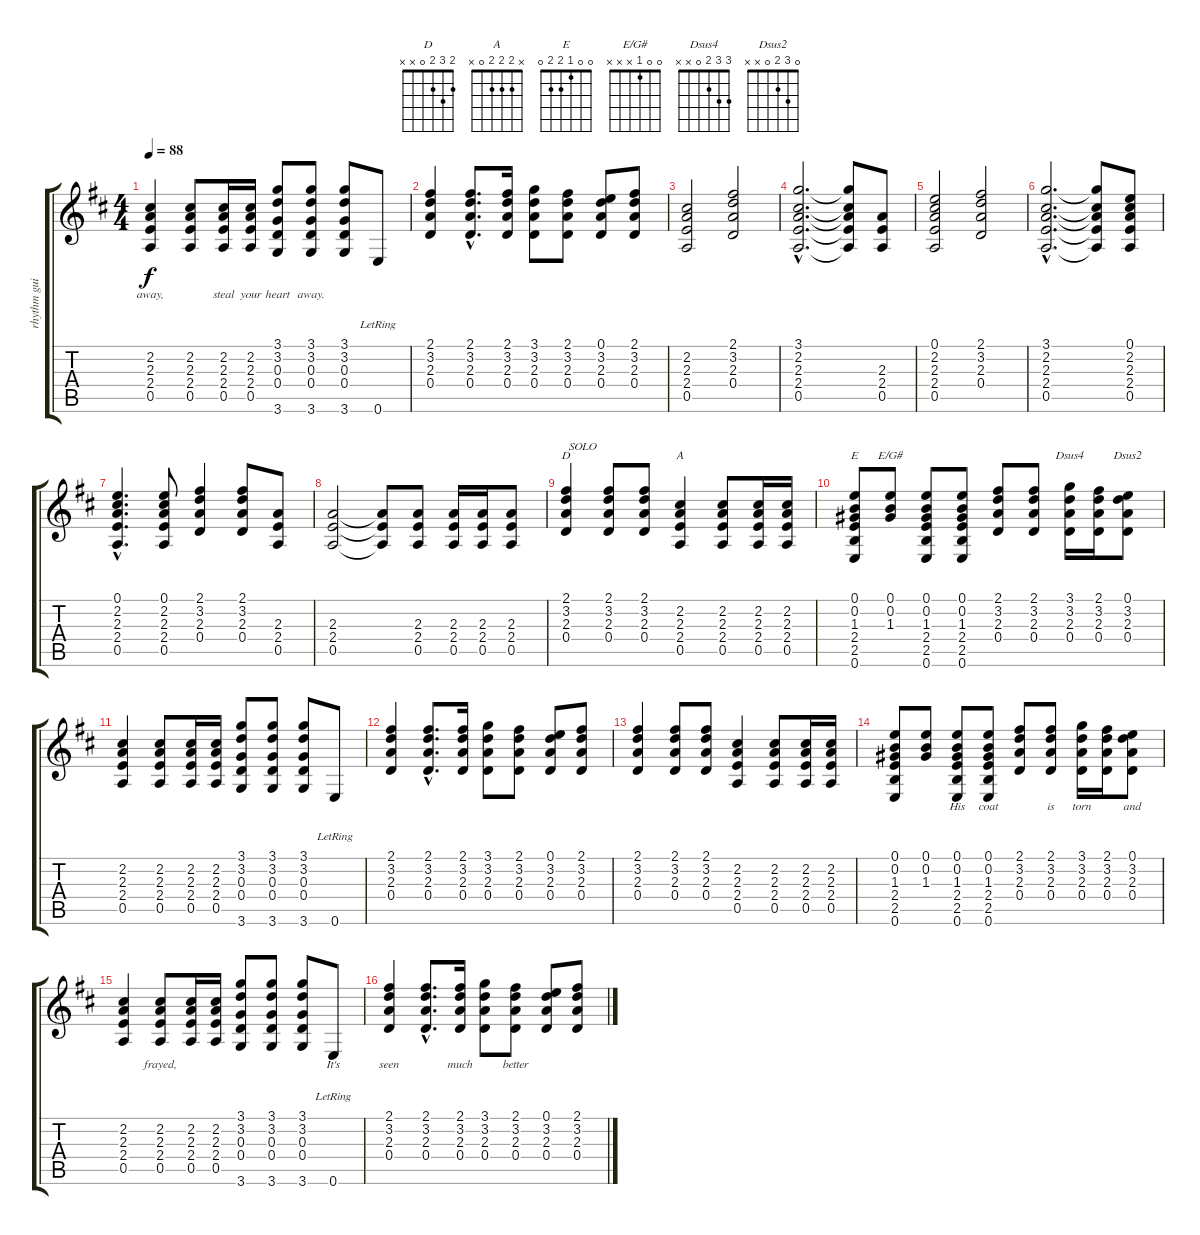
\track ("rhythm guitar" "rhythm gui") {instrument acousticguitarsteel}
\staff {score tabs}
\tuning (E4 B3 G3 D3 A2 E2) {hide}
\chord ("D" 2 3 2 0 x x)
\chord ("A" x 2 2 2 0 x)
\chord ("E" 0 0 1 2 2 0)
\chord ("E/G#" 0 0 1 x x x)
\chord ("Dsus4" 3 3 2 0 x x)
\chord ("Dsus2" 0 3 2 0 x x)
\ts (4 4)
\tempo 88
\clef g2
\ks d
(2.2 2.3 2.4 0.5).4{lyrics (0 "away,") lyrics (1 "") lyrics (2 "") lyrics (3 "") lyrics (4 "") dy f} (2.2 2.3 2.4 0.5).8{lyrics (0 "") lyrics (1 "") lyrics (2 "") lyrics (3 "") lyrics (4 "")} (2.2 2.3 2.4 0.5).16{lyrics (0 "steal") lyrics (1 "") lyrics (2 "") lyrics (3 "") lyrics (4 "")} (2.2 2.3 2.4 0.5).16{lyrics (0 "your") lyrics (1 "") lyrics (2 "") lyrics (3 "") lyrics (4 "")} (3.1 3.2 0.3 0.4 3.6).8{lyrics (0 "heart") lyrics (1 "") lyrics (2 "") lyrics (3 "") lyrics (4 "")} (3.1 3.2 0.3 0.4 3.6).8{lyrics (0 "away.") lyrics (1 "") lyrics (2 "") lyrics (3 "") lyrics (4 "")} (3.1 3.2 0.3 0.4 3.6).8{lyrics (0 "") lyrics (1 "") lyrics (2 "") lyrics (3 "") lyrics (4 "")} 0.6{lr}.8{lyrics (0 "") lyrics (1 "") lyrics (2 "") lyrics (3 "") lyrics (4 "")} |
(2.1 3.2 2.3 0.4).4{lyrics (0 "") lyrics (1 "") lyrics (2 "") lyrics (3 "") lyrics (4 "")} (2.1{hac} 3.2{hac} 2.3{hac} 0.4{hac}).8{d lyrics (0 "") lyrics (1 "") lyrics (2 "") lyrics (3 "") lyrics (4 "")} (2.1 3.2 2.3 0.4).16{lyrics (0 "") lyrics (1 "") lyrics (2 "") lyrics (3 "") lyrics (4 "")} (3.1 3.2 2.3 0.4).8{lyrics (0 "") lyrics (1 "") lyrics (2 "") lyrics (3 "") lyrics (4 "")} (2.1 3.2 2.3 0.4).8{lyrics (0 "") lyrics (1 "") lyrics (2 "") lyrics (3 "") lyrics (4 "")} (0.1 3.2 2.3 0.4).8{lyrics (0 "") lyrics (1 "") lyrics (2 "") lyrics (3 "") lyrics (4 "")} (2.1 3.2 2.3 0.4).8{lyrics (0 "") lyrics (1 "") lyrics (2 "") lyrics (3 "") lyrics (4 "")} |
(2.2 2.3 2.4 0.5).2{lyrics (0 "") lyrics (1 "") lyrics (2 "") lyrics (3 "") lyrics (4 "")} (2.1 3.2 2.3 0.4).2{lyrics (0 "") lyrics (1 "") lyrics (2 "") lyrics (3 "") lyrics (4 "")} |
(3.1{hac} 2.2{hac} 2.3{hac} 2.4{hac} 0.5{hac}).2{d lyrics (0 "") lyrics (1 "") lyrics (2 "") lyrics (3 "") lyrics (4 "")} (3.1{t} 2.2{t} 2.3{t} 2.4{t} 0.5{t}).8{lyrics (0 "") lyrics (1 "") lyrics (2 "") lyrics (3 "") lyrics (4 "")} (2.3 2.4 0.5).8{lyrics (0 "") lyrics (1 "") lyrics (2 "") lyrics (3 "") lyrics (4 "")} |
(0.1 2.2 2.3 2.4 0.5).2{lyrics (0 "") lyrics (1 "") lyrics (2 "") lyrics (3 "") lyrics (4 "")} (2.1 3.2 2.3 0.4).2{lyrics (0 "") lyrics (1 "") lyrics (2 "") lyrics (3 "") lyrics (4 "")} |
(3.1{hac} 2.2{hac} 2.3{hac} 2.4{hac} 0.5{hac}).2{d lyrics (0 "") lyrics (1 "") lyrics (2 "") lyrics (3 "") lyrics (4 "")} (3.1{t} 2.2{t} 2.3{t} 2.4{t} 0.5{t}).8{lyrics (0 "") lyrics (1 "") lyrics (2 "") lyrics (3 "") lyrics (4 "")} (0.1 2.2 2.3 2.4 0.5).8{lyrics (0 "") lyrics (1 "") lyrics (2 "") lyrics (3 "") lyrics (4 "")} |
(0.1{hac} 2.2{hac} 2.3{hac} 2.4{hac} 0.5{hac}).4{d lyrics (0 "") lyrics (1 "") lyrics (2 "") lyrics (3 "") lyrics (4 "")} (0.1 2.2 2.3 2.4 0.5).8{lyrics (0 "") lyrics (1 "") lyrics (2 "") lyrics (3 "") lyrics (4 "")} (2.1 3.2 2.3 0.4).4{lyrics (0 "") lyrics (1 "") lyrics (2 "") lyrics (3 "") lyrics (4 "")} (2.1 3.2 2.3 0.4).8{lyrics (0 "") lyrics (1 "") lyrics (2 "") lyrics (3 "") lyrics (4 "")} (2.3 2.4 0.5).8{lyrics (0 "") lyrics (1 "") lyrics (2 "") lyrics (3 "") lyrics (4 "")} |
(2.3 2.4 0.5).2{lyrics (0 "") lyrics (1 "") lyrics (2 "") lyrics (3 "") lyrics (4 "")} (2.3{t} 2.4{t} 0.5{t}).8{lyrics (0 "") lyrics (1 "") lyrics (2 "") lyrics (3 "") lyrics (4 "")} (2.3 2.4 0.5).8{lyrics (0 "") lyrics (1 "") lyrics (2 "") lyrics (3 "") lyrics (4 "")} (2.3 2.4 0.5).16{lyrics (0 "") lyrics (1 "") lyrics (2 "") lyrics (3 "") lyrics (4 "")} (2.3 2.4 0.5).16{lyrics (0 "") lyrics (1 "") lyrics (2 "") lyrics (3 "") lyrics (4 "")} (2.3 2.4 0.5).8{lyrics (0 "") lyrics (1 "") lyrics (2 "") lyrics (3 "") lyrics (4 "")} |
(2.1 3.2 2.3 0.4).4{ch "D" txt " SOLO" lyrics (0 "") lyrics (1 "") lyrics (2 "") lyrics (3 "") lyrics (4 "")} (2.1 3.2 2.3 0.4).8{lyrics (0 "") lyrics (1 "") lyrics (2 "") lyrics (3 "") lyrics (4 "")} (2.1 3.2 2.3 0.4).8{lyrics (0 "") lyrics (1 "") lyrics (2 "") lyrics (3 "") lyrics (4 "")} (2.2 2.3 2.4 0.5).4{ch "A" lyrics (0 "") lyrics (1 "") lyrics (2 "") lyrics (3 "") lyrics (4 "")} (2.2 2.3 2.4 0.5).8{lyrics (0 "") lyrics (1 "") lyrics (2 "") lyrics (3 "") lyrics (4 "")} (2.2 2.3 2.4 0.5).16{lyrics (0 "") lyrics (1 "") lyrics (2 "") lyrics (3 "") lyrics (4 "")} (2.2 2.3 2.4 0.5).16{lyrics (0 "") lyrics (1 "") lyrics (2 "") lyrics (3 "") lyrics (4 "")} |
(0.1 0.2 1.3 2.4 2.5 0.6).8{ch "E" lyrics (0 "") lyrics (1 "") lyrics (2 "") lyrics (3 "") lyrics (4 "")} (0.1 0.2 1.3).8{ch "E/G#" lyrics (0 "") lyrics (1 "") lyrics (2 "") lyrics (3 "") lyrics (4 "")} (0.1 0.2 1.3 2.4 2.5 0.6).8{lyrics (0 "") lyrics (1 "") lyrics (2 "") lyrics (3 "") lyrics (4 "")} (0.1 0.2 1.3 2.4 2.5 0.6).8{lyrics (0 "") lyrics (1 "") lyrics (2 "") lyrics (3 "") lyrics (4 "")} (2.1 3.2 2.3 0.4).8{lyrics (0 "") lyrics (1 "") lyrics (2 "") lyrics (3 "") lyrics (4 "")} (2.1 3.2 2.3 0.4).8{lyrics (0 "") lyrics (1 "") lyrics (2 "") lyrics (3 "") lyrics (4 "")} (3.1 3.2 2.3 0.4).16{ch "Dsus4" lyrics (0 "") lyrics (1 "") lyrics (2 "") lyrics (3 "") lyrics (4 "")} (2.1 3.2 2.3 0.4).16{lyrics (0 "") lyrics (1 "") lyrics (2 "") lyrics (3 "") lyrics (4 "")} (0.1 3.2 2.3 0.4).8{ch "Dsus2" lyrics (0 "") lyrics (1 "") lyrics (2 "") lyrics (3 "") lyrics (4 "")} |
(2.2 2.3 2.4 0.5).4{lyrics (0 "") lyrics (1 "") lyrics (2 "") lyrics (3 "") lyrics (4 "")} (2.2 2.3 2.4 0.5).8{lyrics (0 "") lyrics (1 "") lyrics (2 "") lyrics (3 "") lyrics (4 "")} (2.2 2.3 2.4 0.5).16{lyrics (0 "") lyrics (1 "") lyrics (2 "") lyrics (3 "") lyrics (4 "")} (2.2 2.3 2.4 0.5).16{lyrics (0 "") lyrics (1 "") lyrics (2 "") lyrics (3 "") lyrics (4 "")} (3.1 3.2 0.3 0.4 3.6).8{lyrics (0 "") lyrics (1 "") lyrics (2 "") lyrics (3 "") lyrics (4 "")} (3.1 3.2 0.3 0.4 3.6).8{lyrics (0 "") lyrics (1 "") lyrics (2 "") lyrics (3 "") lyrics (4 "")} (3.1 3.2 0.3 0.4 3.6).8{lyrics (0 "") lyrics (1 "") lyrics (2 "") lyrics (3 "") lyrics (4 "")} 0.6{lr}.8{lyrics (0 "") lyrics (1 "") lyrics (2 "") lyrics (3 "") lyrics (4 "")} |
(2.1 3.2 2.3 0.4).4{lyrics (0 "") lyrics (1 "") lyrics (2 "") lyrics (3 "") lyrics (4 "")} (2.1{hac} 3.2{hac} 2.3{hac} 0.4{hac}).8{d lyrics (0 "") lyrics (1 "") lyrics (2 "") lyrics (3 "") lyrics (4 "")} (2.1 3.2 2.3 0.4).16{lyrics (0 "") lyrics (1 "") lyrics (2 "") lyrics (3 "") lyrics (4 "")} (3.1 3.2 2.3 0.4).8{lyrics (0 "") lyrics (1 "") lyrics (2 "") lyrics (3 "") lyrics (4 "")} (2.1 3.2 2.3 0.4).8{lyrics (0 "") lyrics (1 "") lyrics (2 "") lyrics (3 "") lyrics (4 "")} (0.1 3.2 2.3 0.4).8{lyrics (0 "") lyrics (1 "") lyrics (2 "") lyrics (3 "") lyrics (4 "")} (2.1 3.2 2.3 0.4).8{lyrics (0 "") lyrics (1 "") lyrics (2 "") lyrics (3 "") lyrics (4 "")} |
(2.1 3.2 2.3 0.4).4{lyrics (0 "") lyrics (1 "") lyrics (2 "") lyrics (3 "") lyrics (4 "")} (2.1 3.2 2.3 0.4).8{lyrics (0 "") lyrics (1 "") lyrics (2 "") lyrics (3 "") lyrics (4 "")} (2.1 3.2 2.3 0.4).8{lyrics (0 "") lyrics (1 "") lyrics (2 "") lyrics (3 "") lyrics (4 "")} (2.2 2.3 2.4 0.5).4{lyrics (0 "") lyrics (1 "") lyrics (2 "") lyrics (3 "") lyrics (4 "")} (2.2 2.3 2.4 0.5).8{lyrics (0 "") lyrics (1 "") lyrics (2 "") lyrics (3 "") lyrics (4 "")} (2.2 2.3 2.4 0.5).16{lyrics (0 "") lyrics (1 "") lyrics (2 "") lyrics (3 "") lyrics (4 "")} (2.2 2.3 2.4 0.5).16{lyrics (0 "") lyrics (1 "") lyrics (2 "") lyrics (3 "") lyrics (4 "")} |
(0.1 0.2 1.3 2.4 2.5 0.6).8{lyrics (0 "") lyrics (1 "") lyrics (2 "") lyrics (3 "") lyrics (4 "")} (0.1 0.2 1.3).8{lyrics (0 "") lyrics (1 "") lyrics (2 "") lyrics (3 "") lyrics (4 "")} (0.1 0.2 1.3 2.4 2.5 0.6).8{lyrics (0 "His") lyrics (1 "") lyrics (2 "") lyrics (3 "") lyrics (4 "")} (0.1 0.2 1.3 2.4 2.5 0.6).8{lyrics (0 "coat") lyrics (1 "") lyrics (2 "") lyrics (3 "") lyrics (4 "")} (2.1 3.2 2.3 0.4).8{lyrics (0 "") lyrics (1 "") lyrics (2 "") lyrics (3 "") lyrics (4 "")} (2.1 3.2 2.3 0.4).8{lyrics (0 "is") lyrics (1 "") lyrics (2 "") lyrics (3 "") lyrics (4 "")} (3.1 3.2 2.3 0.4).16{lyrics (0 "torn") lyrics (1 "") lyrics (2 "") lyrics (3 "") lyrics (4 "")} (2.1 3.2 2.3 0.4).16{lyrics (0 "") lyrics (1 "") lyrics (2 "") lyrics (3 "") lyrics (4 "")} (0.1 3.2 2.3 0.4).8{lyrics (0 "and") lyrics (1 "") lyrics (2 "") lyrics (3 "") lyrics (4 "")} |
(2.2 2.3 2.4 0.5).4{lyrics (0 "") lyrics (1 "") lyrics (2 "") lyrics (3 "") lyrics (4 "")} (2.2 2.3 2.4 0.5).8{lyrics (0 "frayed,") lyrics (1 "") lyrics (2 "") lyrics (3 "") lyrics (4 "")} (2.2 2.3 2.4 0.5).16{lyrics (0 "") lyrics (1 "") lyrics (2 "") lyrics (3 "") lyrics (4 "")} (2.2 2.3 2.4 0.5).16{lyrics (0 "") lyrics (1 "") lyrics (2 "") lyrics (3 "") lyrics (4 "")} (3.1 3.2 0.3 0.4 3.6).8{lyrics (0 "") lyrics (1 "") lyrics (2 "") lyrics (3 "") lyrics (4 "")} (3.1 3.2 0.3 0.4 3.6).8{lyrics (0 "") lyrics (1 "") lyrics (2 "") lyrics (3 "") lyrics (4 "")} (3.1 3.2 0.3 0.4 3.6).8{lyrics (0 "") lyrics (1 "") lyrics (2 "") lyrics (3 "") lyrics (4 "")} 0.6{lr}.8{lyrics (0 "It's") lyrics (1 "") lyrics (2 "") lyrics (3 "") lyrics (4 "")} |
(2.1 3.2 2.3 0.4).4{lyrics (0 "seen") lyrics (1 "") lyrics (2 "") lyrics (3 "") lyrics (4 "")} (2.1{hac} 3.2{hac} 2.3{hac} 0.4{hac}).8{d lyrics (0 "") lyrics (1 "") lyrics (2 "") lyrics (3 "") lyrics (4 "")} (2.1 3.2 2.3 0.4).16{lyrics (0 "much") lyrics (1 "") lyrics (2 "") lyrics (3 "") lyrics (4 "")} (3.1 3.2 2.3 0.4).8{lyrics (0 "") lyrics (1 "") lyrics (2 "") lyrics (3 "") lyrics (4 "")} (2.1 3.2 2.3 0.4).8{lyrics (0 "better") lyrics (1 "") lyrics (2 "") lyrics (3 "") lyrics (4 "")} (0.1 3.2 2.3 0.4).8{lyrics (0 "") lyrics (1 "") lyrics (2 "") lyrics (3 "") lyrics (4 "")} (2.1 3.2 2.3 0.4).8{lyrics (0 "") lyrics (1 "") lyrics (2 "") lyrics (3 "") lyrics (4 "")}
